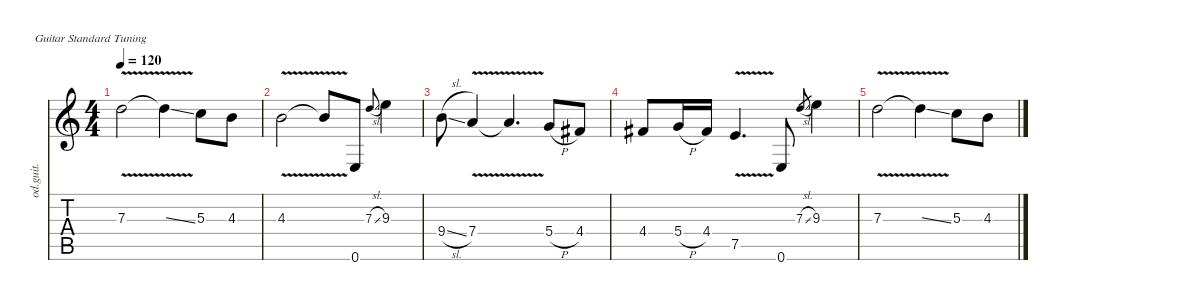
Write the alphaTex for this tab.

\defaultSystemsLayout 4
\hideDynamics
\bracketExtendMode nobrackets
\otherSystemsTrackNameOrientation horizontal
\track ("Guitar solo effect 1" "od.guit.") {instrument overdrivenguitar}
\staff {score tabs}
\tuning (E4 B3 G3 D3 A2 E2)
\ts (4 4)
\tempo 120
\clef g2
\ks c
7.3{v}.2{dy f beam Down} 7.3{v ss t}.4{beam Down} 5.3.8{beam Down} 4.3.8{beam Down} |
4.3{v}.2{beam Down} 4.3{v t}.8{beam Up} 0.6.8{beam Up} 7.3{sl}.8{gr onbeat dy mf beam Up} 9.3.4{dy f beam Down} |
9.4{sl}.8{beam Down} 7.4{v}.4{beam Up} 7.4{v t}.4{d beam Up} 5.4{h}.8{beam Up} 4.4{acc #}.8{beam Up} |
4.4{acc #}.8{beam Up} 5.4{h}.16{beam Up} 4.4{acc #}.16{beam Up} 7.5{v}.4{d beam Up} 0.6.8{beam Up} 7.3{sl}.8{gr dy mf beam Up} 9.3.4{dy f beam Down} |
7.3{v}.2{beam Down} 7.3{v ss t}.4{beam Down} 5.3.8{beam Down} 4.3.8{beam Down}
